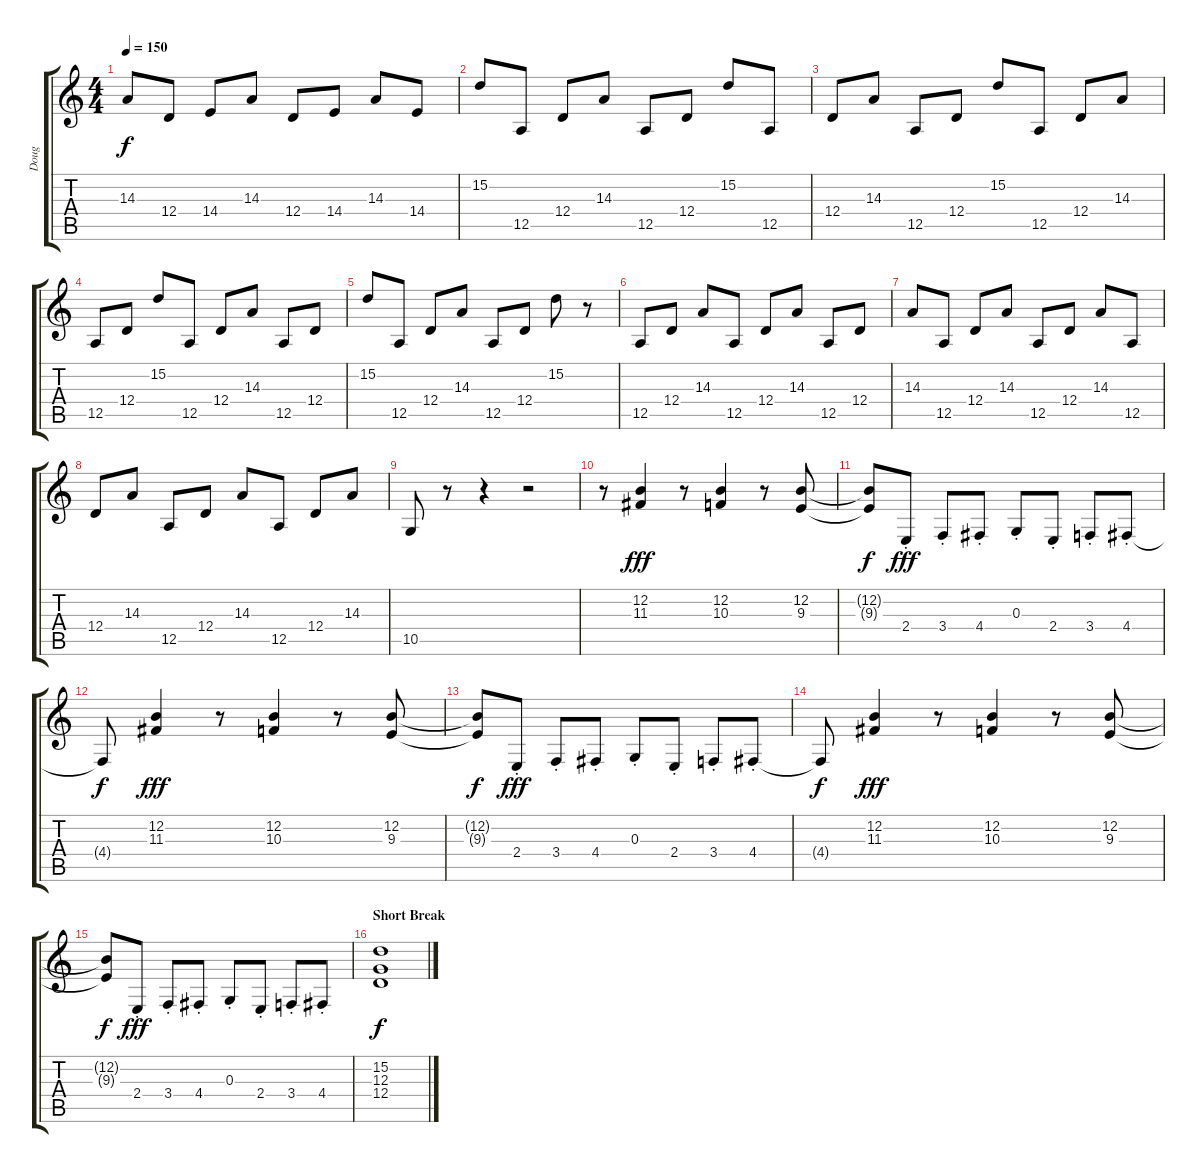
\track ("Doug" "Doug") {instrument synthstrings2}
\staff {score tabs}
\tuning (E4 B3 G3 D3 A2 E2) {hide}
\ts (4 4)
\tempo 150
\clef g2
\ks c
14.3.8{dy f} 12.4.8 14.4.8 14.3.8 12.4.8 14.4.8 14.3.8 14.4.8 |
15.2.8 12.5.8 12.4.8 14.3.8 12.5.8 12.4.8 15.2.8 12.5.8 |
12.4.8 14.3.8 12.5.8 12.4.8 15.2.8 12.5.8 12.4.8 14.3.8 |
12.5.8 12.4.8 15.2.8 12.5.8 12.4.8 14.3.8 12.5.8 12.4.8 |
15.2.8 12.5.8 12.4.8 14.3.8 12.5.8 12.4.8 15.2.8 r.8 |
12.5.8 12.4.8 14.3.8 12.5.8 12.4.8 14.3.8 12.5.8 12.4.8 |
14.3.8 12.5.8 12.4.8 14.3.8 12.5.8 12.4.8 14.3.8 12.5.8 |
12.4.8 14.3.8 12.5.8 12.4.8 14.3.8 12.5.8 12.4.8 14.3.8 |
10.5.8 r.8 r.4 r.2 |
r.8{volume 13} (12.2 11.3).4{dy fff} r.8 (12.2 10.3).4 r.8 (12.2 9.3).8 |
(12.2{t} 9.3{t}).8{dy f} 2.4{st}.8{dy fff} 3.4{st}.8 4.4{st}.8 0.3{st}.8 2.4{st}.8 3.4{st}.8 4.4{st}.8 |
4.4{t}.8{dy f} (12.2 11.3).4{dy fff} r.8 (12.2 10.3).4 r.8 (12.2 9.3).8 |
(12.2{t} 9.3{t}).8{dy f} 2.4{st}.8{dy fff} 3.4{st}.8 4.4{st}.8 0.3{st}.8 2.4{st}.8 3.4{st}.8 4.4{st}.8 |
4.4{t}.8{dy f} (12.2 11.3).4{dy fff} r.8 (12.2 10.3).4 r.8 (12.2 9.3).8 |
(12.2{t} 9.3{t}).8{dy f} 2.4{st}.8{dy fff} 3.4{st}.8 4.4{st}.8 0.3{st}.8 2.4{st}.8 3.4{st}.8 4.4{st}.8 |
\section ("" "Short Break")
(15.2 12.3 12.4).1{dy f}
